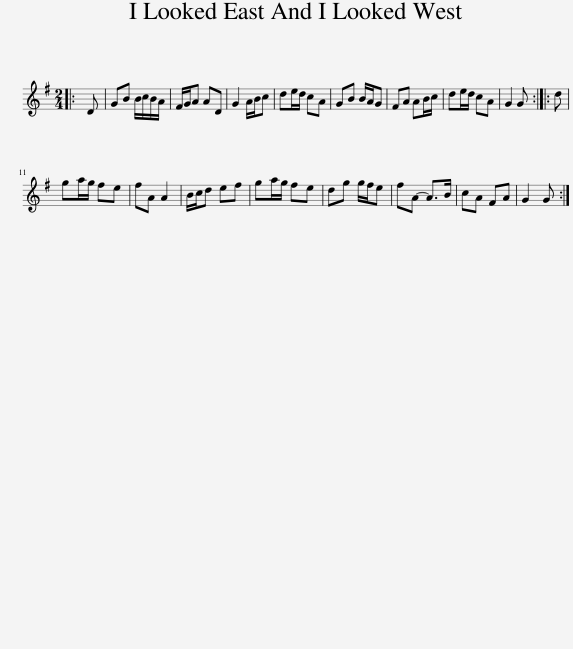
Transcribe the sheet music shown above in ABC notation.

X:1
L:1/8
M:2/4
I:linebreak $
K:G
V:1 treble
V:1
|: D | GB B/c/B/A/ | F/G/A AD | G2 A/B/c | de/d/ cA | %5
 GB B/A/G | FA AB/c/ | de/d/ cA | G2 G :: d |$ %10
 ga/g/ fe | fA A2 | B/c/d ef | ga/g/ fe | dg g/f/e | %15
 fA- A>B | cA FA | G2 G :| %18
